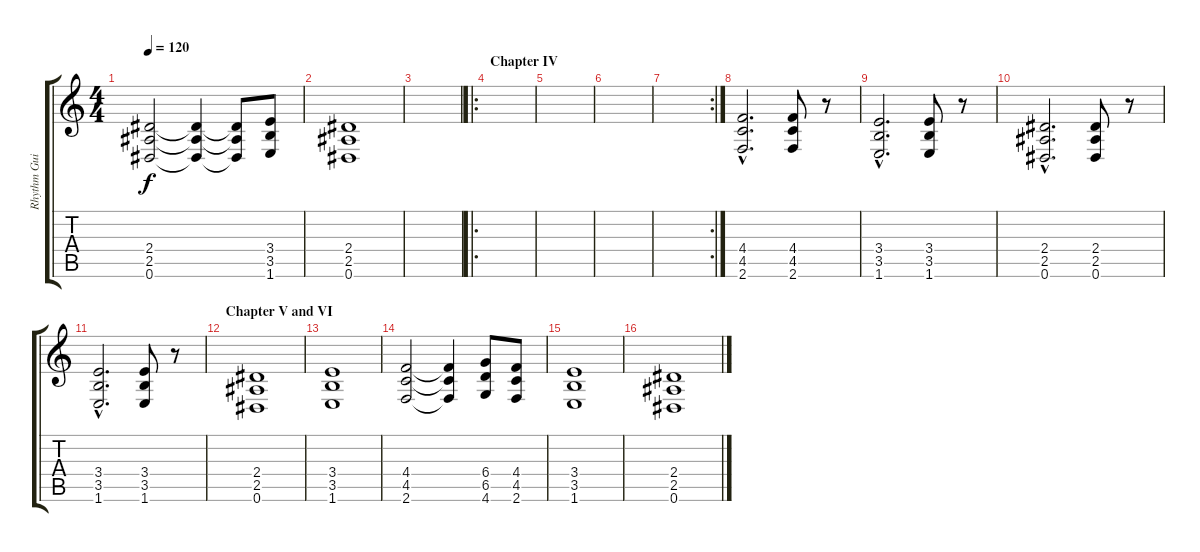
\track ("Rhythm Guitar" "Rhythm Gui") {instrument distortionguitar}
\staff {score tabs}
\tuning (Eb4 Bb3 Gb3 Db3 Ab2 Eb2) {hide}
\ts (4 4)
\tempo 120
\clef g2
\ks c
(2.4 2.5 0.6).2{dy f} (2.4{t} 2.5{t} 0.6{t}).4 (2.4{t} 2.5{t} 0.6{t}).8 (3.4 3.5 1.6).8 |
(2.4 2.5 0.6).1 |
|
\ro
\section ("" "Chapter IV")
|
|
|
\rc 2
|
(4.4{hac} 4.5{hac} 2.6{hac}).2{d} (4.4 4.5 2.6).8 r.8 |
(3.4{hac} 3.5{hac} 1.6{hac}).2{d} (3.4 3.5 1.6).8 r.8 |
(2.4{hac} 2.5{hac} 0.6{hac}).2{d} (2.4 2.5 0.6).8 r.8 |
(3.4{hac} 3.5{hac} 1.6{hac}).2{d} (3.4 3.5 1.6).8 r.8 |
\section ("" "Chapter V and VI")
(2.4 2.5 0.6).1 |
(3.4 3.5 1.6).1 |
(4.4 4.5 2.6).2 (4.4{t} 4.5{t} 2.6{t}).4 (6.4 6.5 4.6).8 (4.4 4.5 2.6).8 |
(3.4 3.5 1.6).1 |
(2.4 2.5 0.6).1
